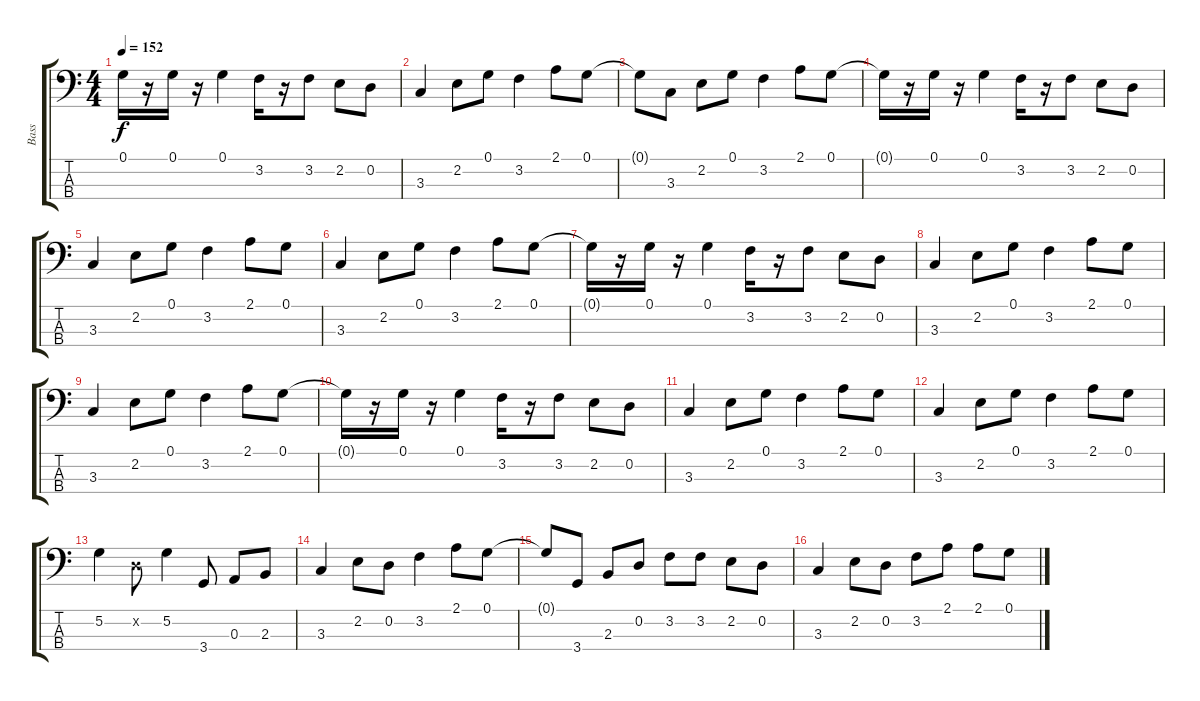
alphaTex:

\track ("Bass" "Bass") {instrument electricbasspick}
\staff {score tabs}
\tuning (G2 D2 A1 E1) {hide}
\ts (4 4)
\tempo 152
\clef f4
\ks c
0.1{t}.16{dy f} r.16 0.1.16 r.16 0.1.4 3.2.16 r.16 3.2.8 2.2.8 0.2.8 |
3.3.4 2.2.8 0.1.8 3.2.4 2.1.8 0.1.8 |
0.1{t}.8 3.3.8 2.2.8 0.1.8 3.2.4 2.1.8 0.1.8 |
0.1{t}.16 r.16 0.1.16 r.16 0.1.4 3.2.16 r.16 3.2.8 2.2.8 0.2.8 |
3.3.4 2.2.8 0.1.8 3.2.4 2.1.8 0.1.8 |
3.3.4 2.2.8 0.1.8 3.2.4 2.1.8 0.1.8 |
0.1{t}.16 r.16 0.1.16 r.16 0.1.4 3.2.16 r.16 3.2.8 2.2.8 0.2.8 |
3.3.4 2.2.8 0.1.8 3.2.4 2.1.8 0.1.8 |
3.3.4 2.2.8 0.1.8 3.2.4 2.1.8 0.1.8 |
0.1{t}.16 r.16 0.1.16 r.16 0.1.4 3.2.16 r.16 3.2.8 2.2.8 0.2.8 |
3.3.4 2.2.8 0.1.8 3.2.4 2.1.8 0.1.8 |
3.3.4 2.2.8 0.1.8 3.2.4 2.1.8 0.1.8 |
5.2.4 0.2{x}.8 5.2.4 3.4.8 0.3.8 2.3.8 |
3.3.4 2.2.8 0.2.8 3.2.4 2.1.8 0.1.8 |
0.1{t}.8 3.4.8 2.3.8 0.2.8 3.2.8 3.2.8 2.2.8 0.2.8 |
3.3.4 2.2.8 0.2.8 3.2.8 2.1.8 2.1.8 0.1.8
